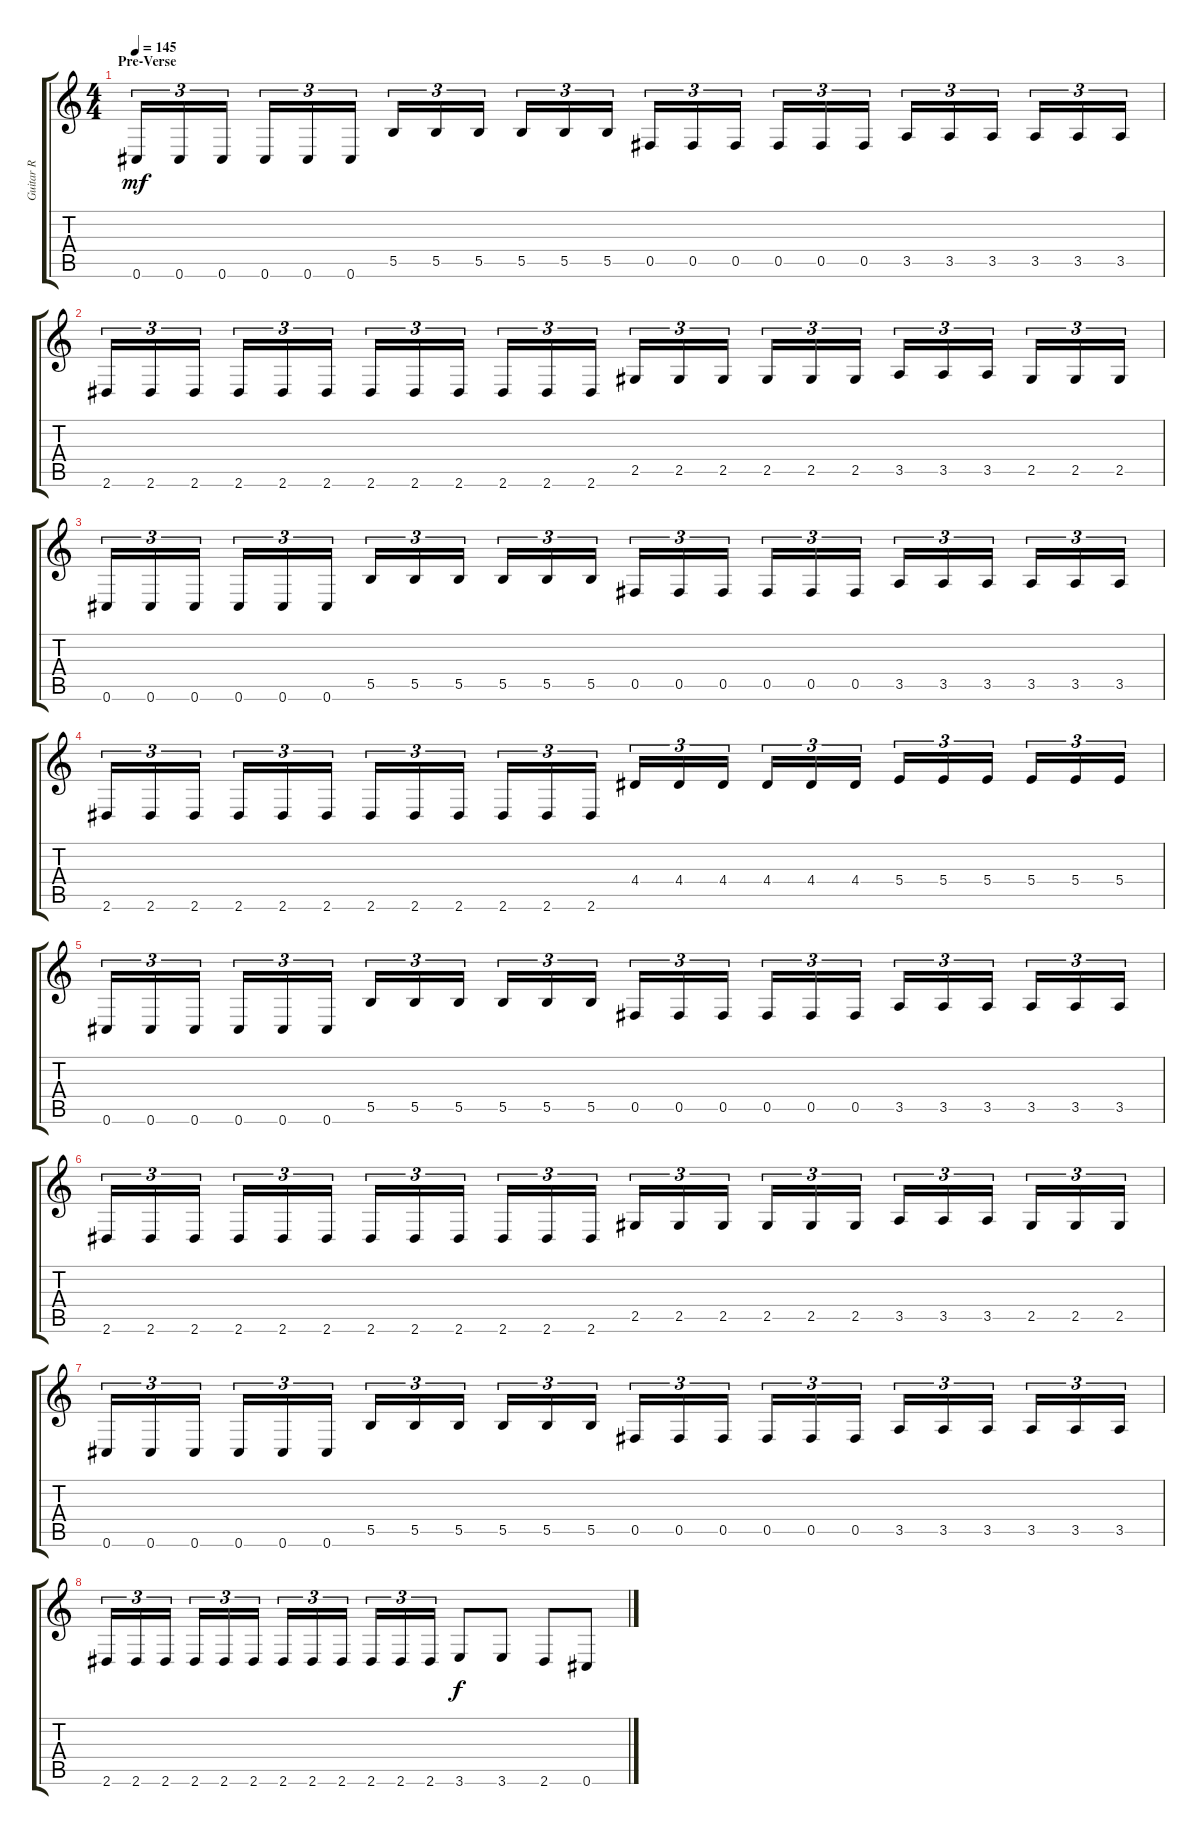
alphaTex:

\track ("Guitar R" "Guitar R") {instrument distortionguitar}
\staff {score tabs}
\tuning (Db4 Ab3 E3 B2 Gb2 Db2) {hide}
\ts (4 4)
\section ("" "Pre-Verse")
\tempo 145
\clef g2
\ks c
0.6.16{tu (3 2) dy mf} 0.6.16{tu (3 2)} 0.6.16{tu (3 2)} 0.6.16{tu (3 2)} 0.6.16{tu (3 2)} 0.6.16{tu (3 2)} 5.5.16{tu (3 2)} 5.5.16{tu (3 2)} 5.5.16{tu (3 2)} 5.5.16{tu (3 2)} 5.5.16{tu (3 2)} 5.5.16{tu (3 2)} 0.5.16{tu (3 2)} 0.5.16{tu (3 2)} 0.5.16{tu (3 2)} 0.5.16{tu (3 2)} 0.5.16{tu (3 2)} 0.5.16{tu (3 2)} 3.5.16{tu (3 2)} 3.5.16{tu (3 2)} 3.5.16{tu (3 2)} 3.5.16{tu (3 2)} 3.5.16{tu (3 2)} 3.5.16{tu (3 2)} |
2.6.16{tu (3 2)} 2.6.16{tu (3 2)} 2.6.16{tu (3 2)} 2.6.16{tu (3 2)} 2.6.16{tu (3 2)} 2.6.16{tu (3 2)} 2.6.16{tu (3 2)} 2.6.16{tu (3 2)} 2.6.16{tu (3 2)} 2.6.16{tu (3 2)} 2.6.16{tu (3 2)} 2.6.16{tu (3 2)} 2.5.16{tu (3 2)} 2.5.16{tu (3 2)} 2.5.16{tu (3 2)} 2.5.16{tu (3 2)} 2.5.16{tu (3 2)} 2.5.16{tu (3 2)} 3.5.16{tu (3 2)} 3.5.16{tu (3 2)} 3.5.16{tu (3 2)} 2.5.16{tu (3 2)} 2.5.16{tu (3 2)} 2.5.16{tu (3 2)} |
0.6.16{tu (3 2)} 0.6.16{tu (3 2)} 0.6.16{tu (3 2)} 0.6.16{tu (3 2)} 0.6.16{tu (3 2)} 0.6.16{tu (3 2)} 5.5.16{tu (3 2)} 5.5.16{tu (3 2)} 5.5.16{tu (3 2)} 5.5.16{tu (3 2)} 5.5.16{tu (3 2)} 5.5.16{tu (3 2)} 0.5.16{tu (3 2)} 0.5.16{tu (3 2)} 0.5.16{tu (3 2)} 0.5.16{tu (3 2)} 0.5.16{tu (3 2)} 0.5.16{tu (3 2)} 3.5.16{tu (3 2)} 3.5.16{tu (3 2)} 3.5.16{tu (3 2)} 3.5.16{tu (3 2)} 3.5.16{tu (3 2)} 3.5.16{tu (3 2)} |
2.6.16{tu (3 2)} 2.6.16{tu (3 2)} 2.6.16{tu (3 2)} 2.6.16{tu (3 2)} 2.6.16{tu (3 2)} 2.6.16{tu (3 2)} 2.6.16{tu (3 2)} 2.6.16{tu (3 2)} 2.6.16{tu (3 2)} 2.6.16{tu (3 2)} 2.6.16{tu (3 2)} 2.6.16{tu (3 2)} 4.4.16{tu (3 2)} 4.4.16{tu (3 2)} 4.4.16{tu (3 2)} 4.4.16{tu (3 2)} 4.4.16{tu (3 2)} 4.4.16{tu (3 2)} 5.4.16{tu (3 2)} 5.4.16{tu (3 2)} 5.4.16{tu (3 2)} 5.4.16{tu (3 2)} 5.4.16{tu (3 2)} 5.4.16{tu (3 2)} |
0.6.16{tu (3 2)} 0.6.16{tu (3 2)} 0.6.16{tu (3 2)} 0.6.16{tu (3 2)} 0.6.16{tu (3 2)} 0.6.16{tu (3 2)} 5.5.16{tu (3 2)} 5.5.16{tu (3 2)} 5.5.16{tu (3 2)} 5.5.16{tu (3 2)} 5.5.16{tu (3 2)} 5.5.16{tu (3 2)} 0.5.16{tu (3 2)} 0.5.16{tu (3 2)} 0.5.16{tu (3 2)} 0.5.16{tu (3 2)} 0.5.16{tu (3 2)} 0.5.16{tu (3 2)} 3.5.16{tu (3 2)} 3.5.16{tu (3 2)} 3.5.16{tu (3 2)} 3.5.16{tu (3 2)} 3.5.16{tu (3 2)} 3.5.16{tu (3 2)} |
2.6.16{tu (3 2)} 2.6.16{tu (3 2)} 2.6.16{tu (3 2)} 2.6.16{tu (3 2)} 2.6.16{tu (3 2)} 2.6.16{tu (3 2)} 2.6.16{tu (3 2)} 2.6.16{tu (3 2)} 2.6.16{tu (3 2)} 2.6.16{tu (3 2)} 2.6.16{tu (3 2)} 2.6.16{tu (3 2)} 2.5.16{tu (3 2)} 2.5.16{tu (3 2)} 2.5.16{tu (3 2)} 2.5.16{tu (3 2)} 2.5.16{tu (3 2)} 2.5.16{tu (3 2)} 3.5.16{tu (3 2)} 3.5.16{tu (3 2)} 3.5.16{tu (3 2)} 2.5.16{tu (3 2)} 2.5.16{tu (3 2)} 2.5.16{tu (3 2)} |
0.6.16{tu (3 2)} 0.6.16{tu (3 2)} 0.6.16{tu (3 2)} 0.6.16{tu (3 2)} 0.6.16{tu (3 2)} 0.6.16{tu (3 2)} 5.5.16{tu (3 2)} 5.5.16{tu (3 2)} 5.5.16{tu (3 2)} 5.5.16{tu (3 2)} 5.5.16{tu (3 2)} 5.5.16{tu (3 2)} 0.5.16{tu (3 2)} 0.5.16{tu (3 2)} 0.5.16{tu (3 2)} 0.5.16{tu (3 2)} 0.5.16{tu (3 2)} 0.5.16{tu (3 2)} 3.5.16{tu (3 2)} 3.5.16{tu (3 2)} 3.5.16{tu (3 2)} 3.5.16{tu (3 2)} 3.5.16{tu (3 2)} 3.5.16{tu (3 2)} |
2.6.16{tu (3 2)} 2.6.16{tu (3 2)} 2.6.16{tu (3 2)} 2.6.16{tu (3 2)} 2.6.16{tu (3 2)} 2.6.16{tu (3 2)} 2.6.16{tu (3 2)} 2.6.16{tu (3 2)} 2.6.16{tu (3 2)} 2.6.16{tu (3 2)} 2.6.16{tu (3 2)} 2.6.16{tu (3 2)} 3.6.8{dy f} 3.6.8 2.6.8 0.6.8
